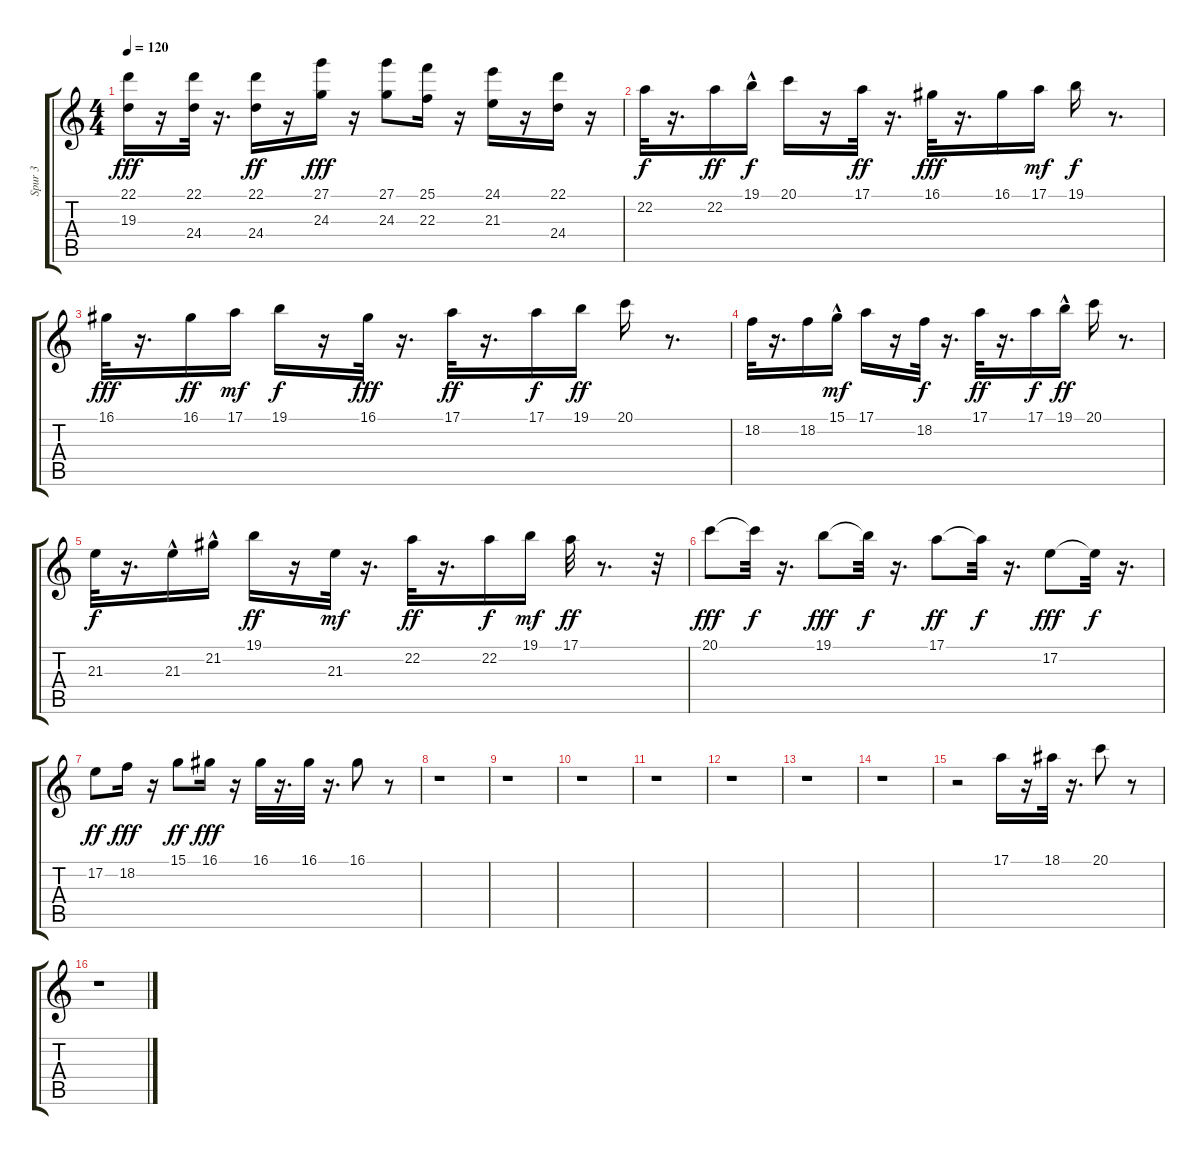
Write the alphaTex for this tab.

\track ("Spur 3" "Spur 3") {instrument lead3calliope}
\staff {score tabs}
\tuning (E4 B3 G3 D3 A2 E2) {hide}
\ts (4 4)
\tempo 120
\clef g2
\ks c
(22.1 19.3).16{dy fff instrument lead3calliope} r.16 (22.1 24.4).32 r.16{d} (22.1 24.4).16{dy ff} r.16 (27.1 24.3).16{dy fff} r.16 (27.1 24.3).8 (25.1 22.3).16 r.16 (24.1 21.3).16 r.16 (22.1 24.4).16 r.16 |
22.2.32{dy f instrument lead3calliope} r.16{d} 22.2.16{dy ff} 19.1{hac}.16{dy f} 20.1.16 r.16 17.1.32{dy ff} r.16{d} 16.1.32{dy fff} r.16{d} 16.1.16 17.1.16{dy mf} 19.1.16{dy f} r.8{d} |
16.1.32{dy fff instrument lead3calliope} r.16{d} 16.1.16{dy ff} 17.1.16{dy mf} 19.1.16{dy f} r.16 16.1.32{dy fff} r.16{d} 17.1.32{dy ff} r.16{d} 17.1.16{dy f} 19.1.16{dy ff} 20.1.16 r.8{d} |
18.2.32 r.16{d} 18.2.16 15.1{hac}.16{dy mf} 17.1.16 r.16 18.2.32{dy f} r.16{d} 17.1.32{dy ff} r.16{d} 17.1.16{dy f} 19.1{hac}.16{dy ff} 20.1.16 r.8{d} |
21.3.32{dy f} r.16{d} 21.3{hac}.16 21.2{hac}.16 19.1.16{dy ff} r.16 21.3.32{dy mf} r.16{d} 22.2.32{dy ff} r.16{d} 22.2.16{dy f} 19.1.16{dy mf} 17.1.32{dy ff} r.8{d} r.32 |
20.1.8{dy fff instrument lead3calliope} 20.1{t}.32{dy f} r.16{d} 19.1.8{dy fff} 19.1{t}.32{dy f} r.16{d} 17.1.8{dy ff} 17.1{t}.32{dy f} r.16{d} 17.2.8{dy fff} 17.2{t}.32{dy f} r.16{d} |
17.2.8{dy ff} 18.2.16{dy fff} r.16 15.1.8{dy ff} 16.1.16{dy fff} r.16 16.1.32 r.16{d} 16.1.32 r.16{d} 16.1.8 r.8 |
r.1 |
r.1 |
r.1 |
r.1 |
r.1 |
r.1 |
r.1 |
r.2 17.1.16{instrument lead3calliope} r.16 18.1.32 r.16{d} 20.1.8 r.8 |
r.1
